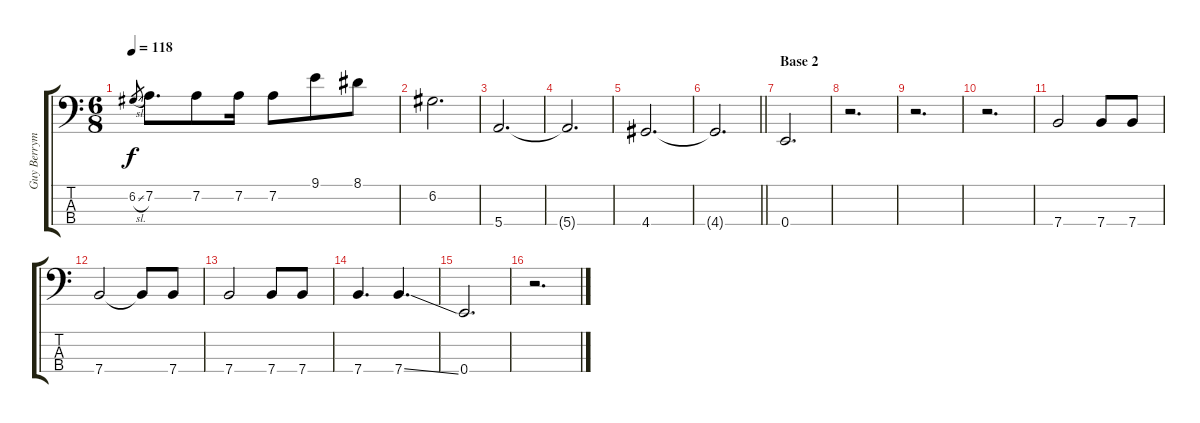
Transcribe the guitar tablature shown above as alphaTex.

\track ("Guy Berryman (baixo)" "Guy Berrym") {instrument electricbasspick}
\staff {score tabs}
\tuning (G2 D2 A1 E1) {hide}
\ts (6 8)
\tempo 118
\clef f4
\ks c
6.2{sl}.8{gr dy f} 7.2.8{d} 7.2.8 7.2.16 7.2.8 9.1.8 8.1.8 |
6.2.2{d} |
5.4.2{d} |
5.4{t}.2{d} |
4.4.2{d} |
\barLineRight lightlight
4.4{t}.2{d} |
\section ("" "Base 2")
0.4.2{d} |
r.2{d} |
r.2{d} |
r.2{d} |
7.4.2 7.4.8 7.4.8 |
7.4.2 7.4{t}.8 7.4.8 |
7.4.2 7.4.8 7.4.8 |
7.4.4{d} 7.4{ss}.4{d} |
0.4.2{d} |
r.2{d}
